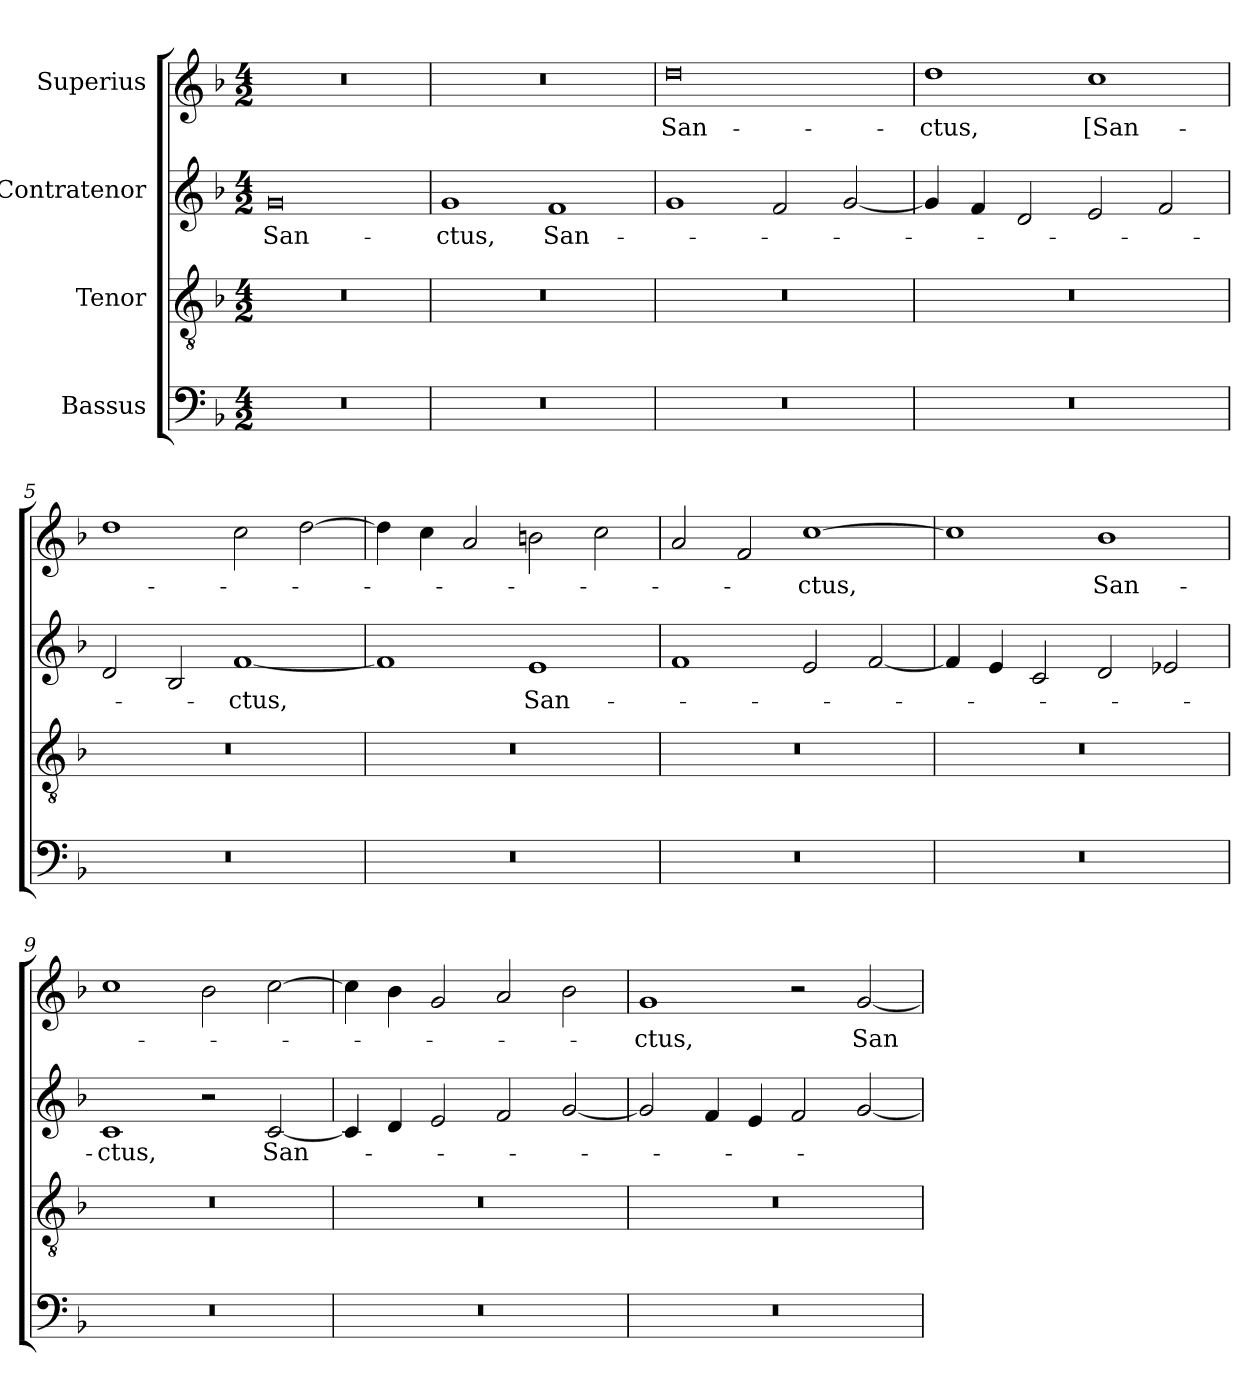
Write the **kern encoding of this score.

**kern	**kern	**kern	**text	**kern	**text
*part4	*part3	*part2	*part2	*part1	*part1
*staff4	*staff3	*staff2	*staff2	*staff1	*staff1
*I"Bassus	*I"Tenor	*I"Contratenor	*	*I"Superius	*
*clefF4	*clefGv2	*clefG2	*	*clefG2	*
*k[b-]	*k[b-]	*k[b-]	*	*k[b-]	*
*M4/2	*M4/2	*M4/2	*	*M4/2	*
=1	=1	=1	=1	=1	=1
0r	0r	0g/	San-	0r	.
=2	=2	=2	=2	=2	=2
0r	0r	1g/	-ctus,	0r	.
.	.	1f/	San-	.	.
=3	=3	=3	=3	=3	=3
0r	0r	1g/	.	0dd\	San-
.	.	2f/	.	.	.
.	.	[2g/	.	.	.
=4	=4	=4	=4	=4	=4
0r	0r	4g/]	.	1dd\	-ctus,
.	.	4f/	.	.	.
.	.	2d/	.	.	.
.	.	2e/	.	1cc\	[San-
.	.	2f/	.	.	.
=5	=5	=5	=5	=5	=5
0r	0r	2d/	.	1dd\	.
.	.	2B-/	.	.	.
.	.	[1f/	-ctus,	2cc\	.
.	.	.	.	[2dd\	.
=6	=6	=6	=6	=6	=6
0r	0r	1f/]	.	4dd\]	.
.	.	.	.	4cc\	.
.	.	.	.	2a/	.
.	.	1e/	San-	2bn\	.
.	.	.	.	2cc\	.
=7	=7	=7	=7	=7	=7
0r	0r	1f/	.	2a/	.
.	.	.	.	2f/	.
.	.	2e/	.	[1cc\	-ctus,
.	.	[2f/	.	.	.
=8	=8	=8	=8	=8	=8
0r	0r	4f/]	.	1cc\]	.
.	.	4e/	.	.	.
.	.	2c/	.	.	.
.	.	2d/	.	1b-\	San-
.	.	2e-X/	.	.	.
=9	=9	=9	=9	=9	=9
0r	0r	1c/	-ctus,	1cc\	.
.	.	2r	.	2b-\	.
.	.	[2c/	San-	[2cc\	.
=10	=10	=10	=10	=10	=10
0r	0r	4c/]	.	4cc\]	.
.	.	4d/	.	4b-\	.
.	.	2e/	.	2g/	.
.	.	2f/	.	2a/	.
.	.	[2g/	.	2b-\	.
=11	=11	=11	=11	=11	=11
0r	0r	2g/]	.	1g/	-ctus,
.	.	4f/	.	.	.
.	.	4e/	.	.	.
.	.	2f/	.	2r	.
.	.	[2g/	.	[2g/	San-
=	=	=	=	=	=
*-	*-	*-	*-	*-	*-
